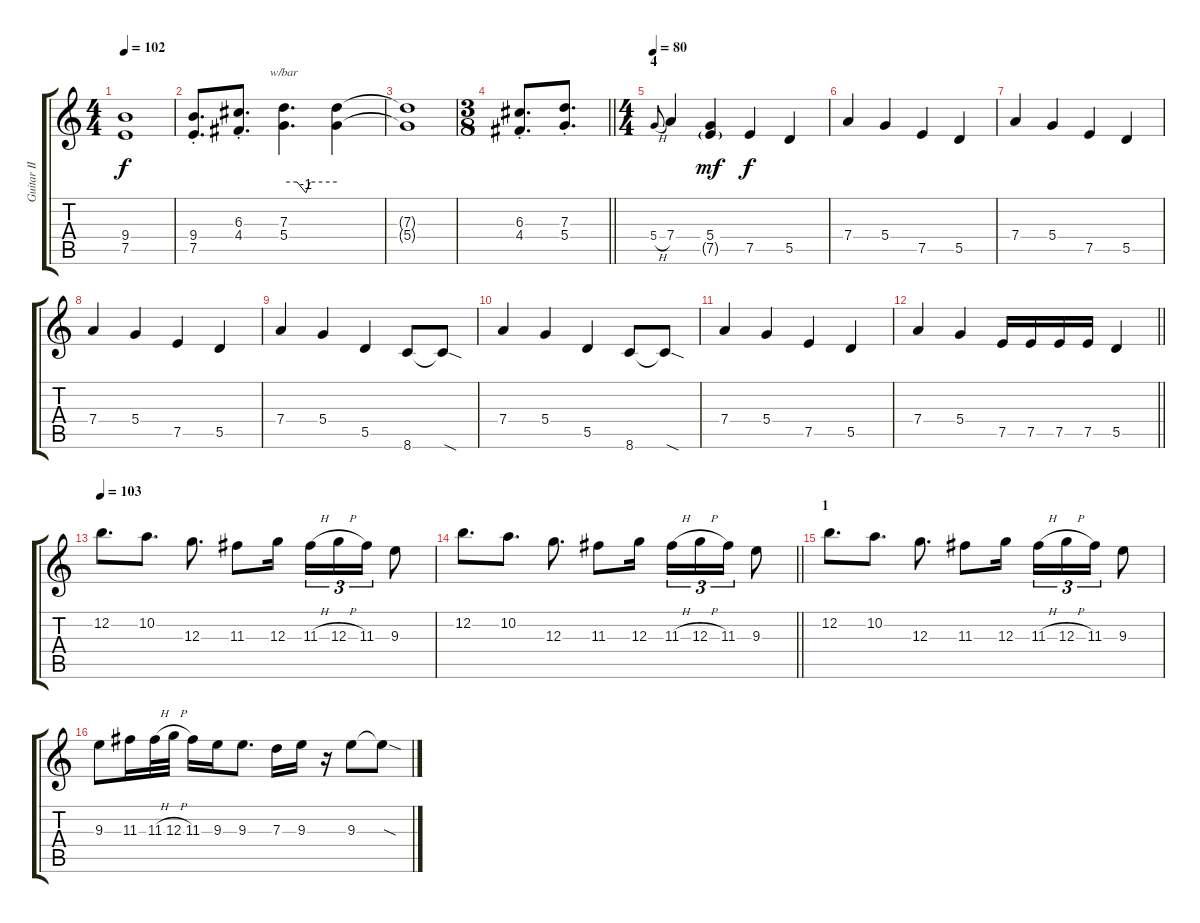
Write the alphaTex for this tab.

\track ("Guitar II" "Guitar II") {instrument overdrivenguitar}
\staff {score tabs}
\tuning (E4 B3 G3 D3 A2 E2) {hide}
\ts (4 4)
\tempo 102
\clef g2
\ks c
(9.4{t} 7.5{t}).1{dy f} |
(9.4{st} 7.5{st}).8{d} (6.3{st} 4.4{st}).8{d} (7.3 5.4).4{d tbe (custom default 0 0 15 0 25 -4 30 0 60 0)} (7.3{t} 5.4{t}).4 |
(7.3{t} 5.4{t}).1 |
\ts (3 8)
\barLineRight lightlight
(6.3{st} 4.4{st}).8{d} (7.3{st} 5.4{st}).8{d} |
\ts (4 4)
\section ("" "4")
\tempo 80
5.4{h}.8{gr onbeat} 7.4.4 (5.4 7.5{g}).4{dy mf} 7.5.4{dy f} 5.5.4 |
7.4.4 5.4.4 7.5.4 5.5.4 |
7.4.4 5.4.4 7.5.4 5.5.4 |
7.4.4 5.4.4 7.5.4 5.5.4 |
7.4.4 5.4.4 5.5.4 8.6.8 8.6{sod t}.8 |
7.4.4 5.4.4 5.5.4 8.6.8 8.6{sod t}.8 |
7.4.4 5.4.4 7.5.4 5.5.4 |
\barLineRight lightlight
7.4.4 5.4.4 7.5.16 7.5.16 7.5.16 7.5.16 5.5.4 |
\section ("" "")
\tempo 103
12.2.8{d} 10.2.8{d} 12.3.8{d} 11.3.8 12.3.16 11.3{h}.16{tu (3 2)} 12.3{h}.16{tu (3 2)} 11.3.16{tu (3 2)} 9.3.8 |
\barLineRight lightlight
12.2.8{d} 10.2.8{d} 12.3.8{d} 11.3.8 12.3.16 11.3{h}.16{tu (3 2)} 12.3{h}.16{tu (3 2)} 11.3.16{tu (3 2)} 9.3.8 |
\section ("" "1")
12.2.8{d} 10.2.8{d} 12.3.8{d} 11.3.8 12.3.16 11.3{h}.16{tu (3 2)} 12.3{h}.16{tu (3 2)} 11.3.16{tu (3 2)} 9.3.8 |
9.3.8 11.3.16 11.3{h}.32 12.3{h}.32 11.3.16 9.3.16 9.3.8{d} 7.3.16 9.3.16 r.16 9.3.8 9.3{sod t}.8
